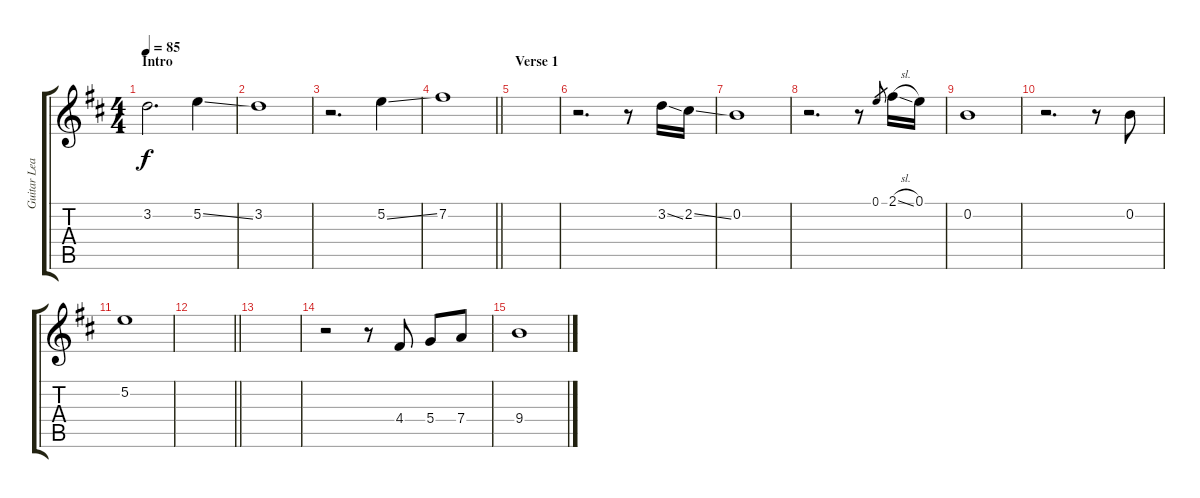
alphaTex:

\track ("Guitar Lead " "Guitar Lea") {instrument acousticguitarsteel}
\staff {score tabs}
\tuning (E4 B3 G3 D3 A2 E2) {hide}
\ts (4 4)
\section ("" "Intro")
\tempo 85
\clef g2
\ks d
3.2.2{d dy f instrument acousticguitarsteel} 5.2{ss}.4 |
3.2.1 |
r.2{d} 5.2{ss}.4 |
\barLineRight lightlight
7.2.1 |
\section ("" "Verse 1")
|
r.2{d} r.8 3.2{ss}.16 2.2{ss}.16 |
0.2.1 |
r.2{d} r.8 0.1.8{gr} 2.1{sl}.16 0.1.16 |
0.2.1 |
r.2{d} r.8 0.2.8 |
5.2.1 |
\barLineRight lightlight
|
\section ("" "")
|
r.2 r.8 4.4.8 5.4.8 7.4.8 |
9.4.1
